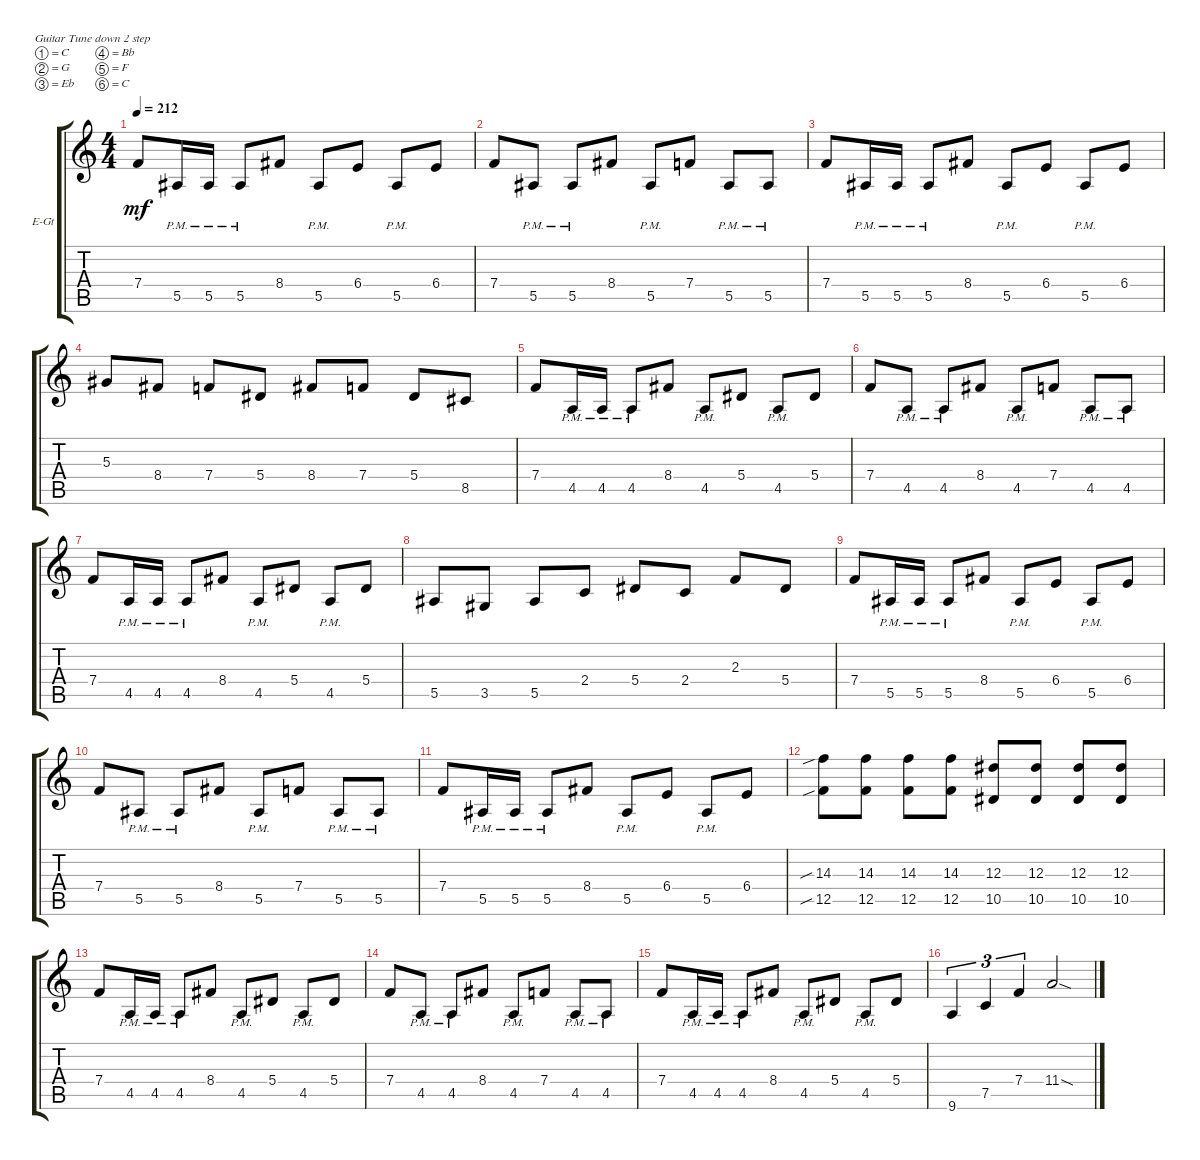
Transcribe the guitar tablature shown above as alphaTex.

\defaultSystemsLayout 4
\bracketExtendMode groupsimilarinstruments
\firstSystemTrackNameOrientation horizontal
\otherSystemsTrackNameOrientation horizontal
\track ("Knight Rhythm" "E-Gt") {instrument overdrivenguitar}
\staff {score tabs}
\tuning (C4 G3 Eb3 Bb2 F2 C2)
\ts (4 4)
\tempo 212
\clef g2
\ks c
7.4.8{dy mf} 5.5{pm}.16 5.5{pm}.16 5.5{pm}.8 8.4.8 5.5{pm}.8 6.4.8 5.5{pm}.8 6.4.8 |
7.4.8 5.5{pm}.8 5.5{pm}.8 8.4.8 5.5{pm}.8 7.4.8 5.5{pm}.8 5.5{pm}.8 |
7.4.8 5.5{pm}.16 5.5{pm}.16 5.5{pm}.8 8.4.8 5.5{pm}.8 6.4.8 5.5{pm}.8 6.4.8 |
5.3.8 8.4.8 7.4.8 5.4.8 8.4.8 7.4.8 5.4.8 8.5.8 |
7.4.8 4.5{pm}.16 4.5{pm}.16 4.5{pm}.8 8.4.8 4.5{pm}.8 5.4.8 4.5{pm}.8 5.4.8 |
7.4.8 4.5{pm}.8 4.5{pm}.8 8.4.8 4.5{pm}.8 7.4.8 4.5{pm}.8 4.5{pm}.8 |
7.4.8 4.5{pm}.16 4.5{pm}.16 4.5{pm}.8 8.4.8 4.5{pm}.8 5.4.8 4.5{pm}.8 5.4.8 |
5.5.8 3.5.8 5.5.8 2.4.8 5.4.8 2.4.8 2.3.8 5.4.8 |
7.4.8 5.5{pm}.16 5.5{pm}.16 5.5{pm}.8 8.4.8 5.5{pm}.8 6.4.8 5.5{pm}.8 6.4.8 |
7.4.8 5.5{pm}.8 5.5{pm}.8 8.4.8 5.5{pm}.8 7.4.8 5.5{pm}.8 5.5{pm}.8 |
7.4.8 5.5{pm}.16 5.5{pm}.16 5.5{pm}.8 8.4.8 5.5{pm}.8 6.4.8 5.5{pm}.8 6.4.8 |
(14.3{sib} 12.5{sib}).8 (14.3 12.5).8 (14.3 12.5).8 (14.3 12.5).8 (10.5 12.3).8 (10.5 12.3).8 (10.5 12.3).8 (10.5 12.3).8 |
7.4.8 4.5{pm}.16 4.5{pm}.16 4.5{pm}.8 8.4.8 4.5{pm}.8 5.4.8 4.5{pm}.8 5.4.8 |
7.4.8 4.5{pm}.8 4.5{pm}.8 8.4.8 4.5{pm}.8 7.4.8 4.5{pm}.8 4.5{pm}.8 |
7.4.8 4.5{pm}.16 4.5{pm}.16 4.5{pm}.8 8.4.8 4.5{pm}.8 5.4.8 4.5{pm}.8 5.4.8 |
9.6.4{tu (3 2)} 7.5.4{tu (3 2)} 7.4.4{tu (3 2)} 11.4{sod}.2
